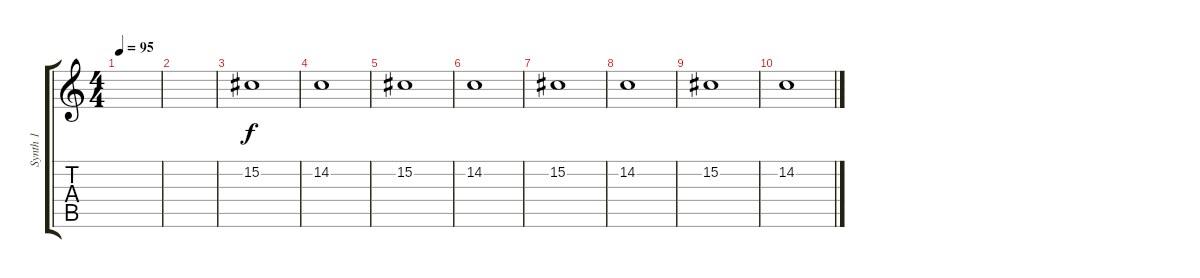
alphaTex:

\track ("Synth 1" "Synth 1") {instrument lead8bassandlead}
\staff {score tabs}
\tuning (Eb4 Bb3 Gb3 Db3 Ab2 Db2) {hide}
\ts (4 4)
\tempo 95
\clef g2
\ks c
|
|
15.2.1 |
14.2.1 |
15.2.1 |
14.2.1 |
15.2.1 |
14.2.1 |
15.2.1 |
14.2.1
